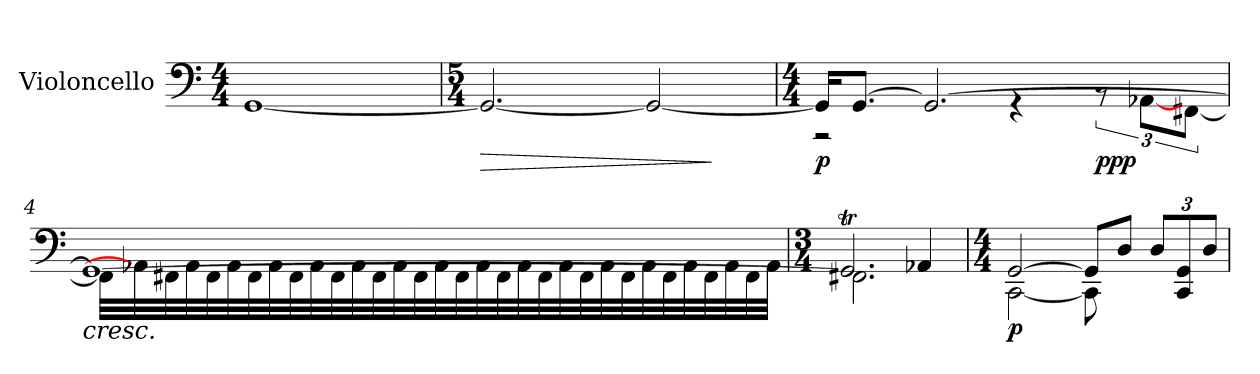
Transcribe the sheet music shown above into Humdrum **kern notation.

**kern	**dynam
*part1	*part1
*staff1	*staff1
*I"Violoncello	*
*I'Vc.	*
*clefF4	*
*k[]	*
*M4/4	*
*MM72	*
=1	=1
[1GG	.
=2	=2
*M5/4	*
!	!LO:HP:b
2.GG/_	>
2GG/_	.
.	]
=3	=3
*M4/4	*
*^	*
!	!	!LO:DY:b
16GG/KL]	2r	p
[8.GG/J	.	.
2.GG/_	.	.
.	4rGG	.
!	!	!LO:DY:b
.	12rBB	ppp
.	[12AA-X\L	.
.	[12FF#X\J	.
!!LO:LB:g=z	!!
=4	=4	=4
!	!	!LO:HP:b
1GG_	32FF#\LLL]	<
.	32AA-X\]	.
.	32FF#X\	.
.	32AA-\	.
.	32FF#\	.
.	32AA-\	.
.	32FF#\	.
.	32AA-\	.
.	32FF#\	.
.	32AA-\	.
.	32FF#\	.
.	32AA-\	.
.	32FF#\	.
.	32AA-\	.
.	32FF#\	.
.	32AA-\	.
.	32FF#\	.
.	32AA-\	.
.	32FF#\	.
.	32AA-\	.
.	32FF#\	.
.	32AA-\	.
.	32FF#\	.
.	32AA-\	.
.	32FF#\	.
.	32AA-\	.
.	32FF#\	.
.	32AA-\	.
.	32FF#\	.
.	32AA-\	.
.	32FF#\	.
.	32AA-\JJJ	.
*v	*v	*
=5	=5
*M3/4	*
*^	*
*	*^	*
2.GGT/]	2.FF#X\	2ryy	.
.	.	4AA-X!	.
*v	*v	*v	*
=6	=6
*M4/4	*
*^	*
*	*^	*
!	!	!	!LO:DY:b
*	*v	*v	*
[2GG/	[2CCTTT\	p
8GG/L]	8CC\]	[
8D/J	4.ryy	.
*Xbrackettup	*	*
12D/L	.	.
12CC/ 12GG/	.	.
12D/J	.	.
*v	*v	*
=	=
*-	*-
